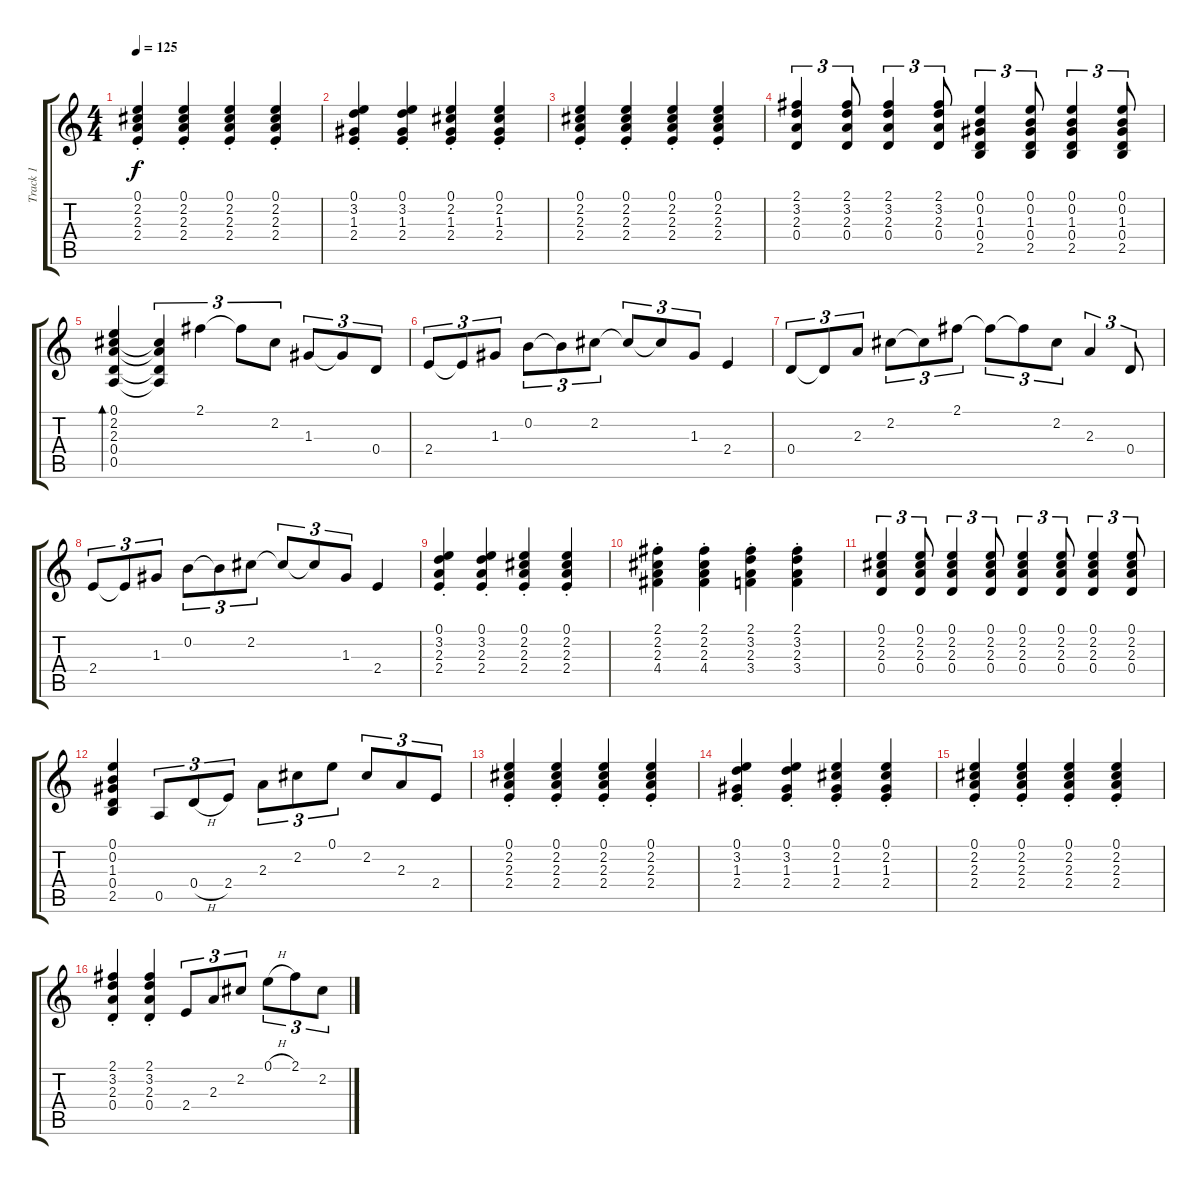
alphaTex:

\track ("Track 1" "Track 1") {instrument acousticguitarsteel}
\staff {score tabs}
\tuning (E4 B3 G3 D3 A2 E2) {hide}
\ts (4 4)
\tempo 125
\clef g2
\ks c
(0.1{st} 2.2{st} 2.3{st} 2.4{st}).4{dy f} (0.1{st} 2.2{st} 2.3{st} 2.4{st}).4 (0.1{st} 2.2{st} 2.3{st} 2.4{st}).4 (0.1{st} 2.2{st} 2.3{st} 2.4{st}).4 |
(0.1{st} 3.2{st} 1.3{st} 2.4{st}).4 (0.1{st} 3.2{st} 1.3{st} 2.4{st}).4 (0.1{st} 2.2{st} 1.3{st} 2.4{st}).4 (0.1{st} 2.2{st} 1.3{st} 2.4{st}).4 |
(0.1{st} 2.2{st} 2.3{st} 2.4{st}).4 (0.1{st} 2.2{st} 2.3{st} 2.4{st}).4 (0.1{st} 2.2{st} 2.3{st} 2.4{st}).4 (0.1{st} 2.2{st} 2.3{st} 2.4{st}).4 |
(2.1 3.2 2.3 0.4).4{tu (3 2)} (2.1 3.2 2.3 0.4).8{tu (3 2)} (2.1 3.2 2.3 0.4).4{tu (3 2)} (2.1 3.2 2.3 0.4).8{tu (3 2)} (0.1 0.2 1.3 0.4 2.5).4{tu (3 2)} (0.1 0.2 1.3 0.4 2.5).8{tu (3 2)} (0.1 0.2 1.3 0.4 2.5).4{tu (3 2)} (0.1 0.2 1.3 0.4 2.5).8{tu (3 2)} |
(0.1 2.2 2.3 0.4 0.5).4{bd 120} (2.2{t} 2.3{t} 0.4{t} 0.5{t}).4{tu (3 2)} 2.1.4{tu (3 2)} 2.1{t}.8{tu (3 2)} 2.2.8{tu (3 2)} 1.3.8{tu (3 2)} 1.3{t}.8{tu (3 2)} 0.4.8{tu (3 2)} |
2.4.8{tu (3 2)} 2.4{t}.8{tu (3 2)} 1.3.8{tu (3 2)} 0.2.8{tu (3 2)} 0.2{t}.8{tu (3 2)} 2.2.8{tu (3 2)} 2.2{t}.8{tu (3 2)} 2.2{t}.8{tu (3 2)} 1.3.8{tu (3 2)} 2.4.4 |
0.4.8{tu (3 2)} 0.4{t}.8{tu (3 2)} 2.3.8{tu (3 2)} 2.2.8{tu (3 2)} 2.2{t}.8{tu (3 2)} 2.1.8{tu (3 2)} 2.1{t}.8{tu (3 2)} 2.1{t}.8{tu (3 2)} 2.2.8{tu (3 2)} 2.3.4{tu (3 2)} 0.4.8{tu (3 2)} |
2.4.8{tu (3 2)} 2.4{t}.8{tu (3 2)} 1.3.8{tu (3 2)} 0.2.8{tu (3 2)} 0.2{t}.8{tu (3 2)} 2.2.8{tu (3 2)} 2.2{t}.8{tu (3 2)} 2.2{t}.8{tu (3 2)} 1.3.8{tu (3 2)} 2.4.4 |
(0.1{st} 3.2{st} 2.3{st} 2.4{st}).4 (0.1{st} 3.2{st} 2.3{st} 2.4{st}).4 (0.1{st} 2.2{st} 2.3{st} 2.4{st}).4 (0.1{st} 2.2{st} 2.3{st} 2.4{st}).4 |
(2.1{st} 2.2{st} 2.3{st} 4.4{st}).4 (2.1{st} 2.2{st} 2.3{st} 4.4{st}).4 (2.1{st} 3.2{st} 2.3{st} 3.4{st}).4 (2.1{st} 3.2{st} 2.3{st} 3.4{st}).4 |
(0.1 2.2 2.3 0.4).4{tu (3 2)} (0.1 2.2 2.3 0.4).8{tu (3 2)} (0.1 2.2 2.3 0.4).4{tu (3 2)} (0.1 2.2 2.3 0.4).8{tu (3 2)} (0.1 2.2 2.3 0.4).4{tu (3 2)} (0.1 2.2 2.3 0.4).8{tu (3 2)} (0.1 2.2 2.3 0.4).4{tu (3 2)} (0.1 2.2 2.3 0.4).8{tu (3 2)} |
(0.1 0.2 1.3 0.4 2.5).4 0.5.8{tu (3 2)} 0.4{h}.8{tu (3 2)} 2.4.8{tu (3 2)} 2.3.8{tu (3 2)} 2.2.8{tu (3 2)} 0.1.8{tu (3 2)} 2.2.8{tu (3 2)} 2.3.8{tu (3 2)} 2.4.8{tu (3 2)} |
(0.1{st} 2.2{st} 2.3{st} 2.4{st}).4 (0.1{st} 2.2{st} 2.3{st} 2.4{st}).4 (0.1{st} 2.2{st} 2.3{st} 2.4{st}).4 (0.1{st} 2.2{st} 2.3{st} 2.4{st}).4 |
(0.1{st} 3.2{st} 1.3{st} 2.4{st}).4 (0.1{st} 3.2{st} 1.3{st} 2.4{st}).4 (0.1{st} 2.2{st} 1.3{st} 2.4{st}).4 (0.1{st} 2.2{st} 1.3{st} 2.4{st}).4 |
(0.1{st} 2.2{st} 2.3{st} 2.4{st}).4 (0.1{st} 2.2{st} 2.3{st} 2.4{st}).4 (0.1{st} 2.2{st} 2.3{st} 2.4{st}).4 (0.1{st} 2.2{st} 2.3{st} 2.4{st}).4 |
(2.1{st} 3.2{st} 2.3{st} 0.4{st}).4 (2.1{st} 3.2{st} 2.3{st} 0.4{st}).4 2.4.8{tu (3 2)} 2.3.8{tu (3 2)} 2.2.8{tu (3 2)} 0.1{h}.8{tu (3 2)} 2.1.8{tu (3 2)} 2.2.8{tu (3 2)}
